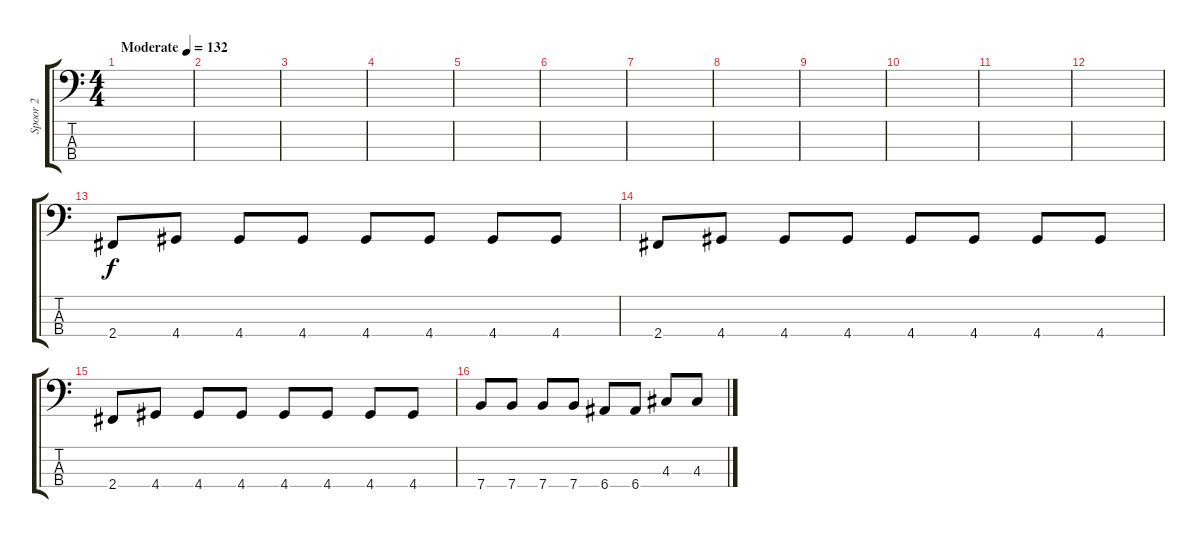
\track ("Spoor 2" "Spoor 2") {instrument electricbassfinger}
\staff {score tabs}
\tuning (G2 D2 A1 E1) {hide}
\ts (4 4)
\tempo (132 "Moderate")
\clef f4
\ks c
|
|
|
|
|
|
|
|
|
|
|
|
2.4.8 4.4.8 4.4.8 4.4.8 4.4.8 4.4.8 4.4.8 4.4.8 |
2.4.8 4.4.8 4.4.8 4.4.8 4.4.8 4.4.8 4.4.8 4.4.8 |
2.4.8 4.4.8 4.4.8 4.4.8 4.4.8 4.4.8 4.4.8 4.4.8 |
7.4.8 7.4.8 7.4.8 7.4.8 6.4.8 6.4.8 4.3.8 4.3.8
